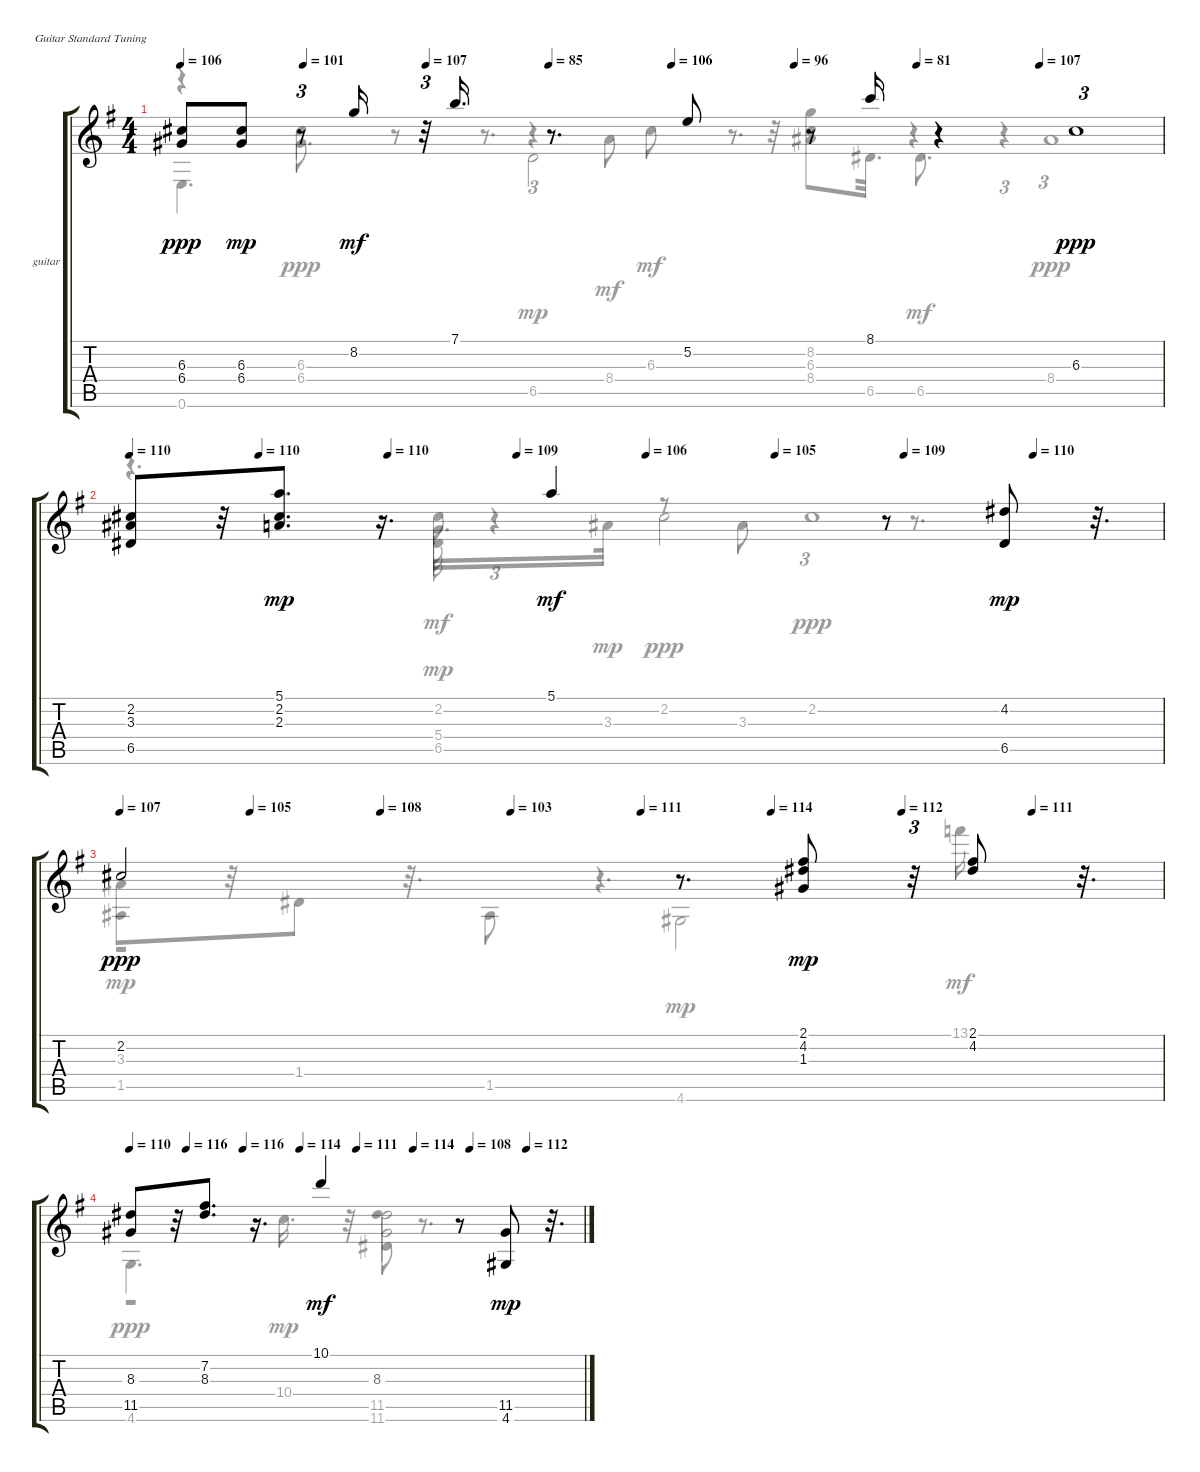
\bracketExtendMode groupsimilarinstruments
\firstSystemTrackNameOrientation horizontal
\otherSystemsTrackNameOrientation horizontal
\track ("guitar" "guitar") {instrument acousticguitarnylon}
\staff {score tabs}
\tuning (E4 B3 G3 D3 A2 E2)
\voice
\ts (4 4)
\tempo 106
\tempo (101 0.125)
\tempo (107 0.25)
\tempo (85 0.375)
\tempo (106 0.5)
\tempo (96 0.625)
\tempo (81 0.75)
\tempo (107 0.875)
\clef g2
\ks g
(6.3 6.4).8{dy ppp} (6.3 6.4).8{dy mp} r.8{tu (3 2)} 8.2.16{dy mf} r.32{tu (3 2)} 7.1.16{d} r.8{d} 5.2.8 r.8 8.1.16 r.4 6.3.1{tu (3 2) dy ppp} |
\tempo 110
\tempo (110 0.125)
\tempo (110 0.25)
\tempo (109 0.375)
\tempo (106 0.5)
\tempo (105 0.625)
\tempo (109 0.75)
\tempo (110 0.875)
(2.2 3.3 6.5).8 r.32 (5.1 2.2 2.3).8{d dy mp} r.16{d} 5.1.4{dy mf} r.8 (4.2 6.5).8{dy mp} r.32{d} |
\tempo 107
\tempo (105 0.125)
\tempo (108 0.25)
\tempo (103 0.375)
\tempo (111 0.5)
\tempo (114 0.625)
\tempo (112 0.75)
\tempo (111 0.875)
2.2.2{dy ppp} r.8{d} (2.1 4.2 1.3).8{dy mp} r.32{tu (3 2)} (2.1 4.2).8 r.32{d} |
\tempo 110
\tempo (116 0.125)
\tempo (116 0.25)
\tempo (114 0.375)
\tempo (111 0.5)
\tempo (114 0.625)
\tempo (108 0.75)
\tempo (112 0.875)
(8.3 11.5).8 r.32 (7.2 8.3).8{d} r.16{d} 10.1.4{dy mf} r.8 (11.5 4.6).8{dy mp} r.32{d}
\voice
\clef g2
\ottava regular
\simile none
\ks g
r.4{dy mp} 6.3.4{dy ppp} r.4{tu (3 2)} 6.3.8{dy mf} r.32 (8.2 6.3 8.4).8 6.5.32{d} r.4 8.4.1{tu (3 2) dy ppp} |
r.4{d} 2.2.8{dy mf} r.8 2.2.1{tu (3 2) dy ppp} |
(3.3 1.5).8{dy mp} r.32 1.4.8 r.32{d} 1.5.8 r.4{d} 13.1.16{dy mf} |
4.6.4{d dy ppp} 10.4.16{d dy mp} r.32 (8.3 11.5).2
\voice
\clef g2
\ottava regular
\simile none
\ks g
r.4{dy mp} 6.4.8{d dy ppp} r.8{d} 8.4.8{dy mf} r.8{d} |
r.4{d} 5.4.16{d} 3.3.32{dy mp} 2.2.2{dy ppp} |
r.2 4.6.2{dy mp} |
r.2 (8.3 11.6).8 r.8{d}
\voice
\clef g2
\ottava regular
\simile none
\ks g
0.6{t}.4{d dy ppp} r.8 6.5.2{dy mp} 6.5.8{d dy mf} r.4{tu (3 2)} |
r.4{d} 6.5.32{dy mp} r.4{tu (3 2)} 3.3.8 r.8{d} |
|
